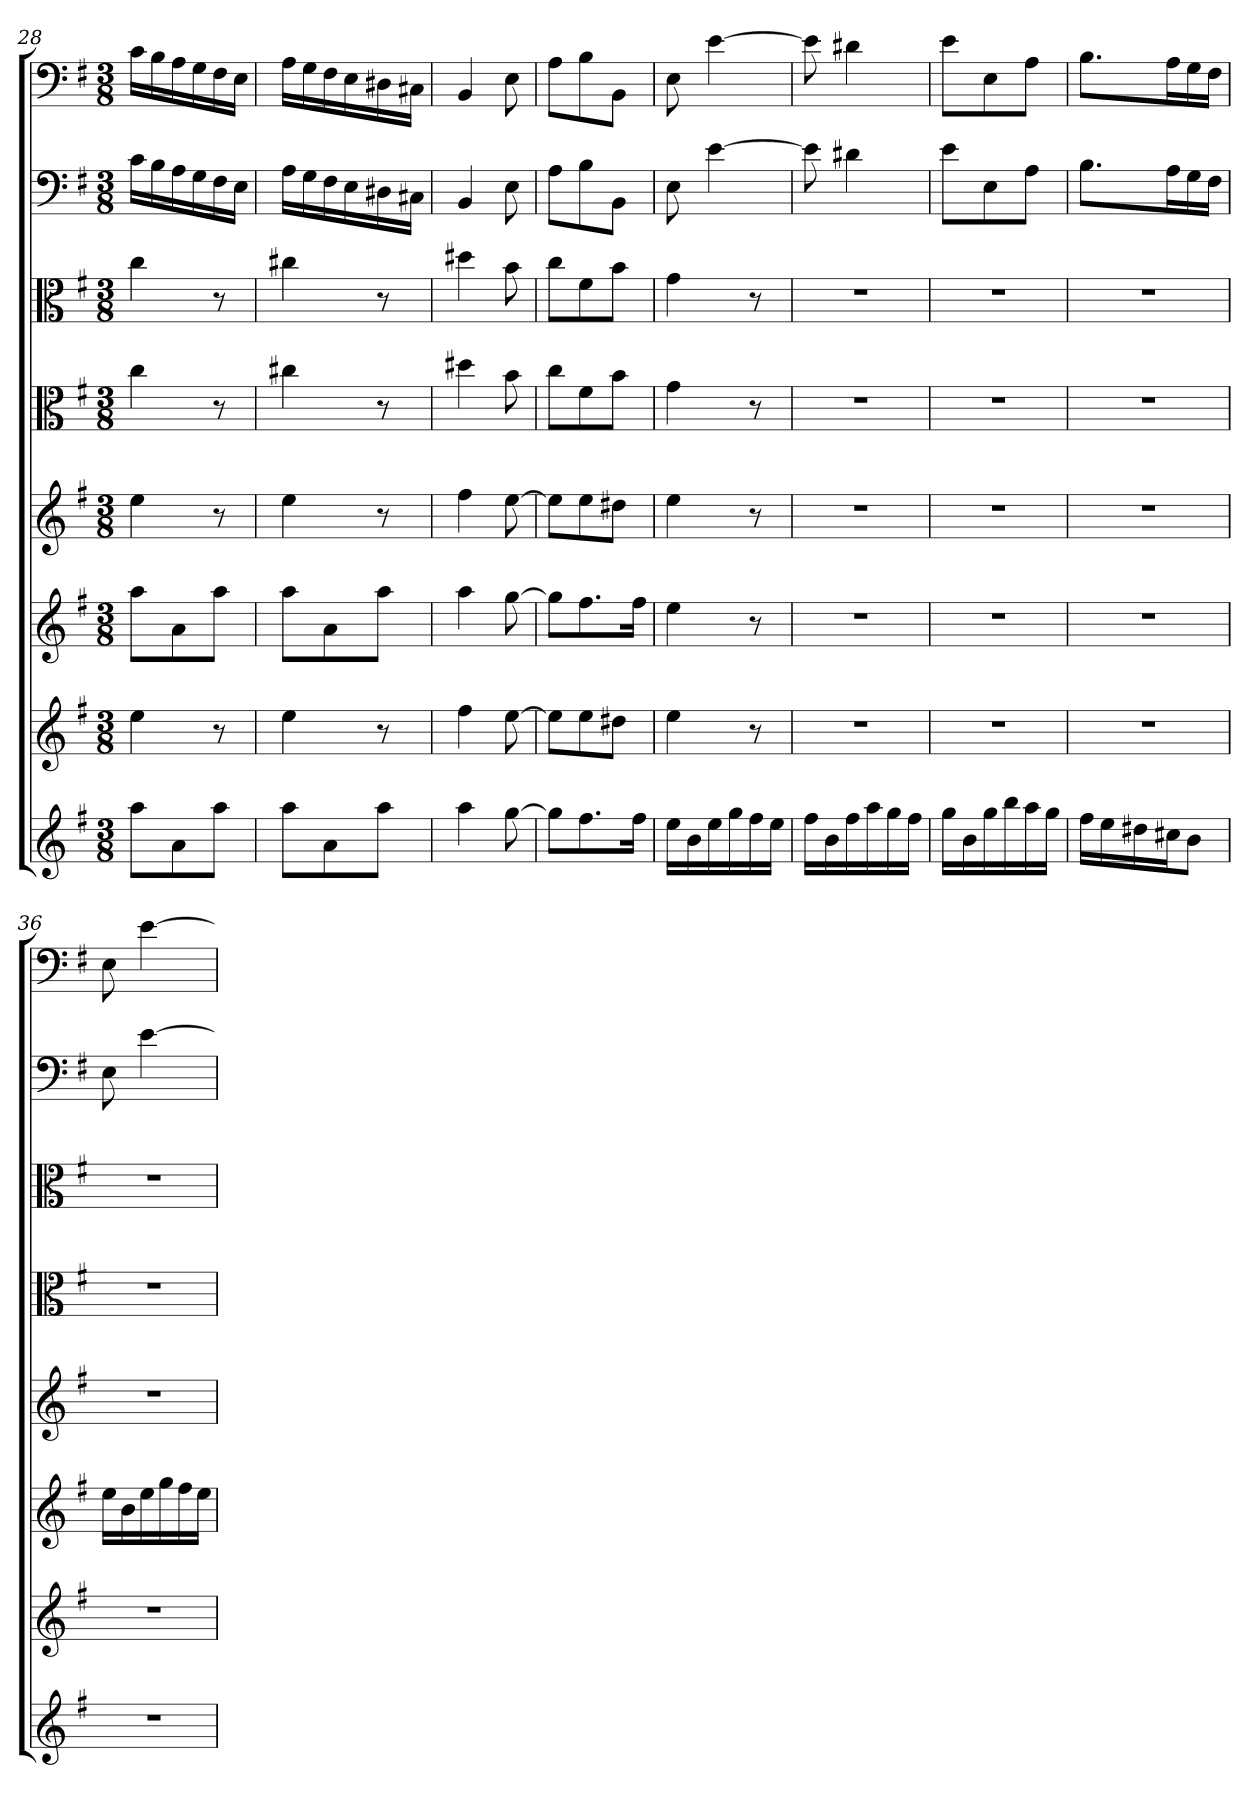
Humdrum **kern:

**kern	**kern	**kern	**kern	**kern	**kern	**kern	**kern
*part8	*part7	*part6	*part5	*part4	*part3	*part2	*part1
*staff8	*staff7	*staff6	*staff5	*staff4	*staff3	*staff2	*staff1
*clefG2	*clefG2	*clefG2	*clefG2	*clefC3	*clefC3	*clefF4	*clefF4
*k[f#]	*k[f#]	*k[f#]	*k[f#]	*k[f#]	*k[f#]	*k[f#]	*k[f#]
*e:	*e:	*e:	*e:	*e:	*e:	*e:	*e:
*M3/8	*M3/8	*M3/8	*M3/8	*M3/8	*M3/8	*M3/8	*M3/8
=28	=28	=28	=28	=28	=28	=28	=28
8aa\L	4ee\	8aa\L	4ee\	4cc\	4cc\	16c\LL	16c\LL
.	.	.	.	.	.	16B\	16B\
8a\	.	8a\	.	.	.	16A\	16A\
.	.	.	.	.	.	16G\	16G\
8aa\J	8r	8aa\J	8r	8r	8r	16F#\	16F#\
.	.	.	.	.	.	16E\JJ	16E\JJ
=29	=29	=29	=29	=29	=29	=29	=29
8aa\L	4ee\	8aa\L	4ee\	4cc#X\	4cc#X\	16A\LL	16A\LL
.	.	.	.	.	.	16G\	16G\
8a\	.	8a\	.	.	.	16F#\	16F#\
.	.	.	.	.	.	16E\	16E\
8aa\J	8r	8aa\J	8r	8r	8r	16D#X\	16D#X\
.	.	.	.	.	.	16C#X\JJ	16C#X\JJ
=30	=30	=30	=30	=30	=30	=30	=30
4aa\	4ff#\	4aa\	4ff#\	4dd#X\	4dd#X\	4BB/	4BB/
[8gg\	[8ee\	[8gg\	[8ee\	8b\	8b\	8E\	8E\
=31	=31	=31	=31	=31	=31	=31	=31
8gg\L]	8ee\L]	8gg\L]	8ee\L]	8cc\L	8cc\L	8A\L	8A\L
8.ff#\	8ee\	8.ff#\	8ee\	8f#\	8f#\	8B\	8B\
.	8dd#X\J	.	8dd#X\J	8b\J	8b\J	8BB\J	8BB\J
16ff#\Jk	.	16ff#\Jk	.	.	.	.	.
=32	=32	=32	=32	=32	=32	=32	=32
16ee\LL	4ee\	4ee\	4ee\	4g\	4g\	8E\	8E\
16b\	.	.	.	.	.	.	.
16ee\	.	.	.	.	.	[4e\	[4e\
16gg\	.	.	.	.	.	.	.
16ff#\	8r	8r	8r	8r	8r	.	.
16ee\JJ	.	.	.	.	.	.	.
=33	=33	=33	=33	=33	=33	=33	=33
16ff#\LL	4.r	4.r	4.r	4.r	4.r	8e\]	8e\]
16b\	.	.	.	.	.	.	.
16ff#\	.	.	.	.	.	4d#X\	4d#X\
16aa\	.	.	.	.	.	.	.
16gg\	.	.	.	.	.	.	.
16ff#\JJ	.	.	.	.	.	.	.
=34	=34	=34	=34	=34	=34	=34	=34
16gg\LL	4.r	4.r	4.r	4.r	4.r	8e\L	8e\L
16b\	.	.	.	.	.	.	.
16gg\	.	.	.	.	.	8E\	8E\
16bb\	.	.	.	.	.	.	.
16aa\	.	.	.	.	.	8A\J	8A\J
16gg\JJ	.	.	.	.	.	.	.
=35	=35	=35	=35	=35	=35	=35	=35
16ff#\LL	4.r	4.r	4.r	4.r	4.r	8.B\L	8.B\L
16ee\	.	.	.	.	.	.	.
16dd#X\	.	.	.	.	.	.	.
16cc#X\J	.	.	.	.	.	16A\L	16A\L
8b\J	.	.	.	.	.	16G\	16G\
.	.	.	.	.	.	16F#\JJ	16F#\JJ
=36	=36	=36	=36	=36	=36	=36	=36
4.r	4.r	16ee\LL	4.r	4.r	4.r	8E\	8E\
.	.	16b\	.	.	.	.	.
.	.	16ee\	.	.	.	[4e\	[4e\
.	.	16gg\	.	.	.	.	.
.	.	16ff#\	.	.	.	.	.
.	.	16ee\JJ	.	.	.	.	.
=	=	=	=	=	=	=	=
*-	*-	*-	*-	*-	*-	*-	*-
